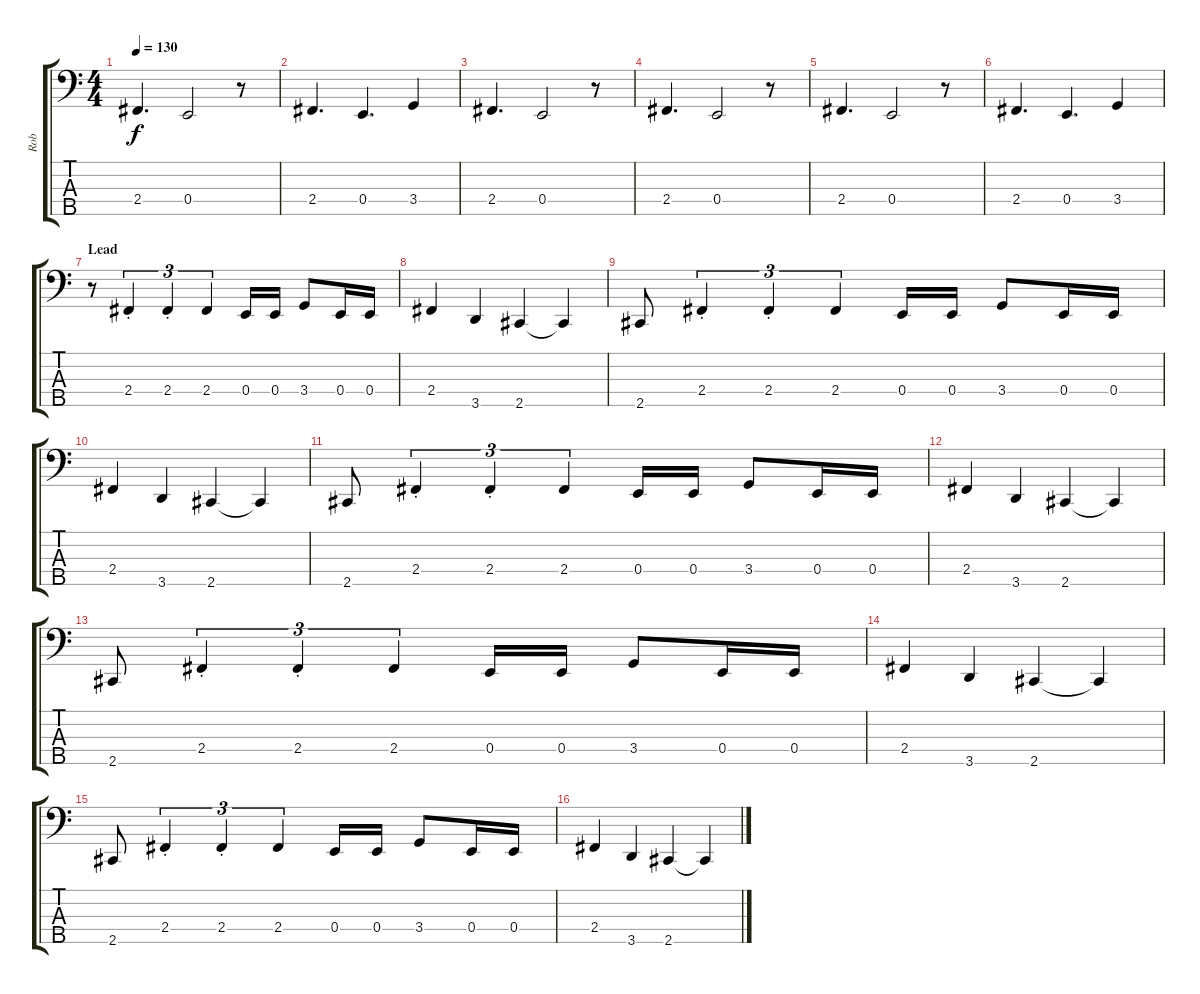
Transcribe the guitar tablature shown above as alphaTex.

\track ("Rob" "Rob") {instrument electricbassfinger}
\staff {score tabs}
\tuning (G2 D2 A1 E1 B0) {hide}
\ts (4 4)
\tempo 130
\clef f4
\ks c
2.4.4{d dy f} 0.4.2 r.8 |
2.4.4{d} 0.4.4{d} 3.4.4 |
2.4.4{d} 0.4.2 r.8 |
2.4.4{d} 0.4.2 r.8 |
2.4.4{d} 0.4.2 r.8 |
2.4.4{d} 0.4.4{d} 3.4.4 |
\section ("" "Lead")
r.8 2.4{st}.4{tu (3 2)} 2.4{st}.4{tu (3 2)} 2.4.4{tu (3 2)} 0.4.16 0.4.16 3.4.8 0.4.16 0.4.16 |
2.4.4 3.5.4 2.5.4 2.5{t}.4 |
2.5.8 2.4{st}.4{tu (3 2)} 2.4{st}.4{tu (3 2)} 2.4.4{tu (3 2)} 0.4.16 0.4.16 3.4.8 0.4.16 0.4.16 |
2.4.4 3.5.4 2.5.4 2.5{t}.4 |
2.5.8 2.4{st}.4{tu (3 2)} 2.4{st}.4{tu (3 2)} 2.4.4{tu (3 2)} 0.4.16 0.4.16 3.4.8 0.4.16 0.4.16 |
2.4.4 3.5.4 2.5.4 2.5{t}.4 |
2.5.8 2.4{st}.4{tu (3 2)} 2.4{st}.4{tu (3 2)} 2.4.4{tu (3 2)} 0.4.16 0.4.16 3.4.8 0.4.16 0.4.16 |
2.4.4 3.5.4 2.5.4 2.5{t}.4 |
2.5.8 2.4{st}.4{tu (3 2)} 2.4{st}.4{tu (3 2)} 2.4.4{tu (3 2)} 0.4.16 0.4.16 3.4.8 0.4.16 0.4.16 |
2.4.4 3.5.4 2.5.4 2.5{t}.4
